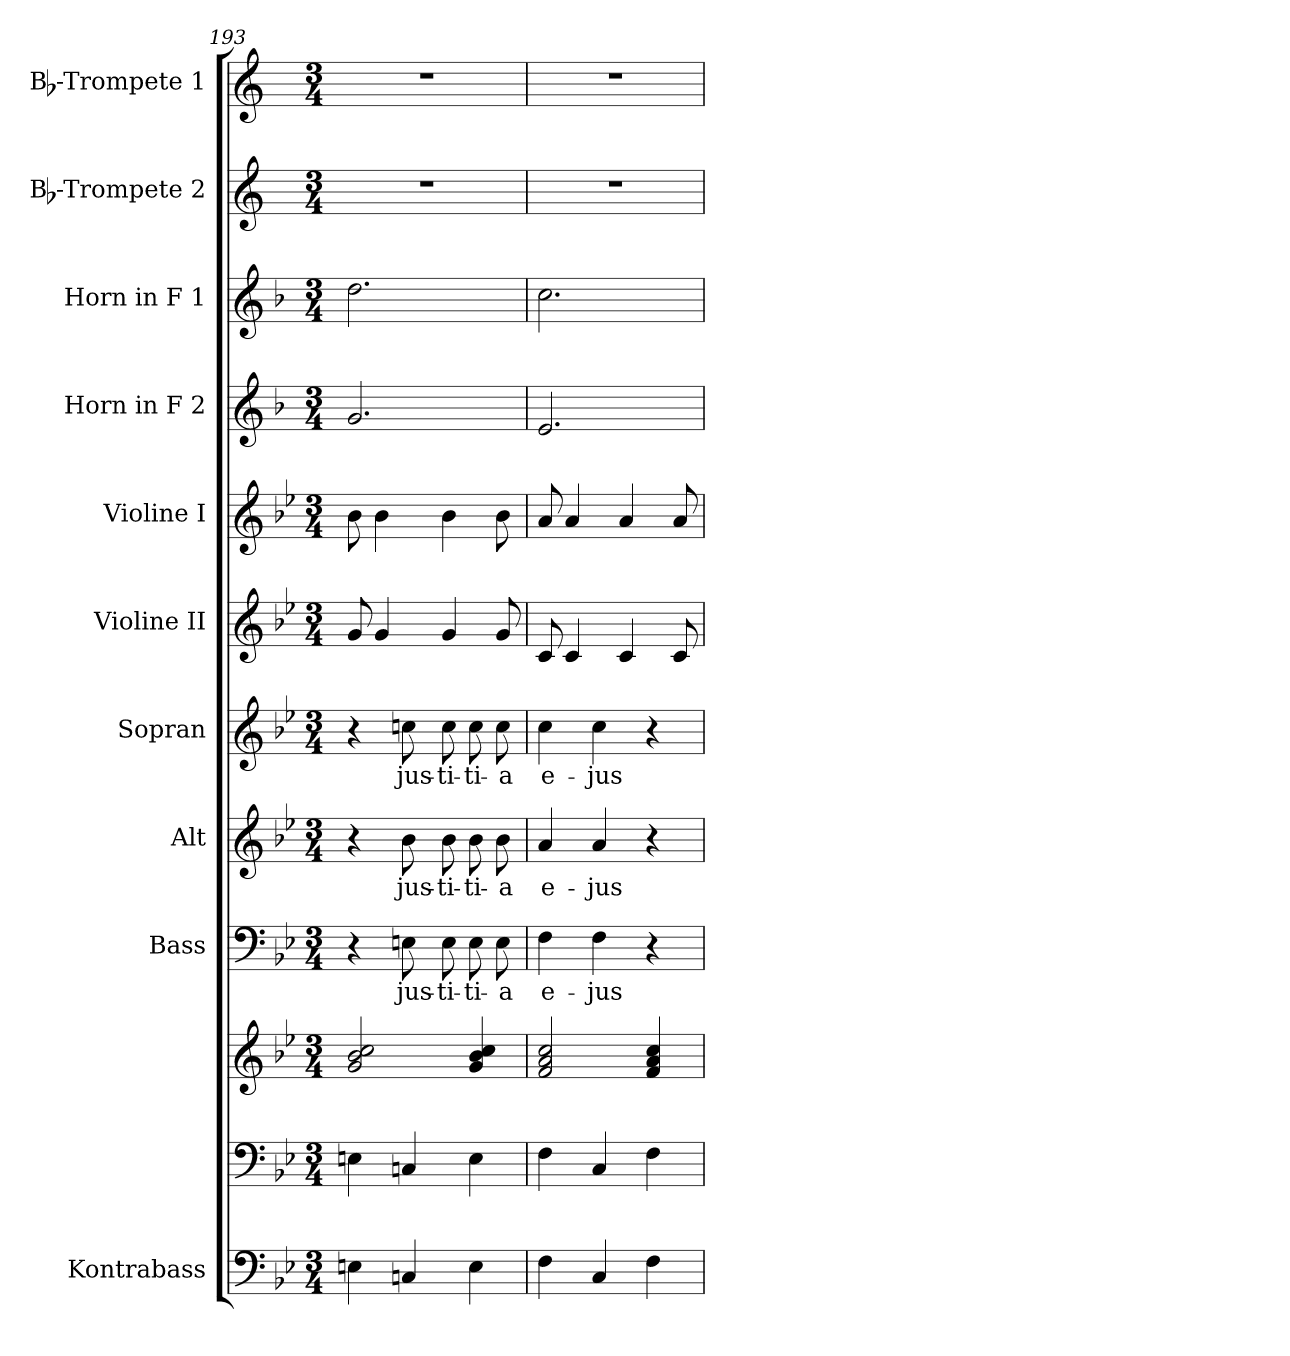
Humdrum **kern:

**kern	**kern	**kern	**kern	**text	**kern	**text	**kern	**text	**kern	**kern	**kern	**kern	**kern	**kern
*part11	*part10	*part10	*part9	*part9	*part8	*part8	*part7	*part7	*part6	*part5	*part4	*part3	*part2	*part1
*staff12	*staff11	*staff10	*staff9	*staff9	*staff8	*staff8	*staff7	*staff7	*staff6	*staff5	*staff4	*staff3	*staff2	*staff1
*I"Kontrabass	*	*	*I"Bass	*	*I"Alt	*	*I"Sopran	*	*I"Violine II	*I"Violine I	*I"Horn in F 2	*I"Horn in F 1	*I"Bb-Trompete 2	*I"Bb-Trompete 1
*I'Kb.	*	*	*I'B.	*	*I'A.	*	*I'S.	*	*I'Vl. II	*I'Vl. I	*	*	*I'Bb Trp. 2	*I'Bb Trp. 1
*clefF4	*clefF4	*clefG2	*clefF4	*	*clefG2	*	*clefG2	*	*clefG2	*clefG2	*clefG2	*clefG2	*clefG2	*clefG2
*ITrd7c12	*	*	*	*	*	*	*	*	*	*	*ITrd4c7	*ITrd4c7	*ITrd1c2	*ITrd1c2
*k[b-e-]	*k[b-e-]	*k[b-e-]	*k[b-e-]	*	*k[b-e-]	*	*k[b-e-]	*	*k[b-e-]	*k[b-e-]	*k[b-e-]	*k[b-e-]	*k[b-e-]	*k[b-e-]
*B-:	*B-:	*B-:	*B-:	*	*B-:	*	*B-:	*	*B-:	*B-:	*B-:	*B-:	*B-:	*B-:
*M3/4	*M3/4	*M3/4	*M3/4	*	*M3/4	*	*M3/4	*	*M3/4	*M3/4	*M3/4	*M3/4	*M3/4	*M3/4
=193	=193	=193	=193	=193	=193	=193	=193	=193	=193	=193	=193	=193	=193	=193
4EEn\	4En\	2g/ 2b-/ 2cc/	4r	.	4r	.	4r	.	8g/	8b-\	2.c/	2.g\	2.r	2.r
.	.	.	.	.	.	.	.	.	4g/	4b-\	.	.	.	.
!	!	!	!	!LO:LY:b	!	!LO:LY:b	!	!LO:LY:b	!	!	!	!	!	!
4CCn/	4Cn/	.	8En\	jus-	8b-\	jus-	8ccn\	jus-	.	.	.	.	.	.
!	!	!	!	!LO:LY:b	!	!LO:LY:b	!	!LO:LY:b	!	!	!	!	!	!
.	.	.	8E\	-ti-	8b-\	-ti-	8cc\	-ti-	4g/	4b-\	.	.	.	.
!	!	!	!	!LO:LY:b	!	!LO:LY:b	!	!LO:LY:b	!	!	!	!	!	!
4EE\	4E\	4g/ 4b-/ 4cc/	8E\	-ti-	8b-\	-ti-	8cc\	-ti-	.	.	.	.	.	.
!	!	!	!	!LO:LY:b	!	!LO:LY:b	!	!LO:LY:b	!	!	!	!	!	!
.	.	.	8E\	-a	8b-\	-a	8cc\	-a	8g/	8b-\	.	.	.	.
=194	=194	=194	=194	=194	=194	=194	=194	=194	=194	=194	=194	=194	=194	=194
!	!	!	!	!LO:LY:b	!	!LO:LY:b	!	!LO:LY:b	!	!	!	!	!	!
4FF\	4F\	2f/ 2a/ 2cc/	4F\	e-	4a/	e-	4cc\	e-	8c/	8a/	2.A/	2.f\	2.r	2.r
.	.	.	.	.	.	.	.	.	4c/	4a/	.	.	.	.
!	!	!	!	!LO:LY:b	!	!LO:LY:b	!	!LO:LY:b	!	!	!	!	!	!
4CC/	4C/	.	4F\	-jus	4a/	-jus	4cc\	-jus	.	.	.	.	.	.
.	.	.	.	.	.	.	.	.	4c/	4a/	.	.	.	.
4FF\	4F\	4f/ 4a/ 4cc/	4r	.	4r	.	4r	.	.	.	.	.	.	.
.	.	.	.	.	.	.	.	.	8c/	8a/	.	.	.	.
=	=	=	=	=	=	=	=	=	=	=	=	=	=	=
*-	*-	*-	*-	*-	*-	*-	*-	*-	*-	*-	*-	*-	*-	*-
